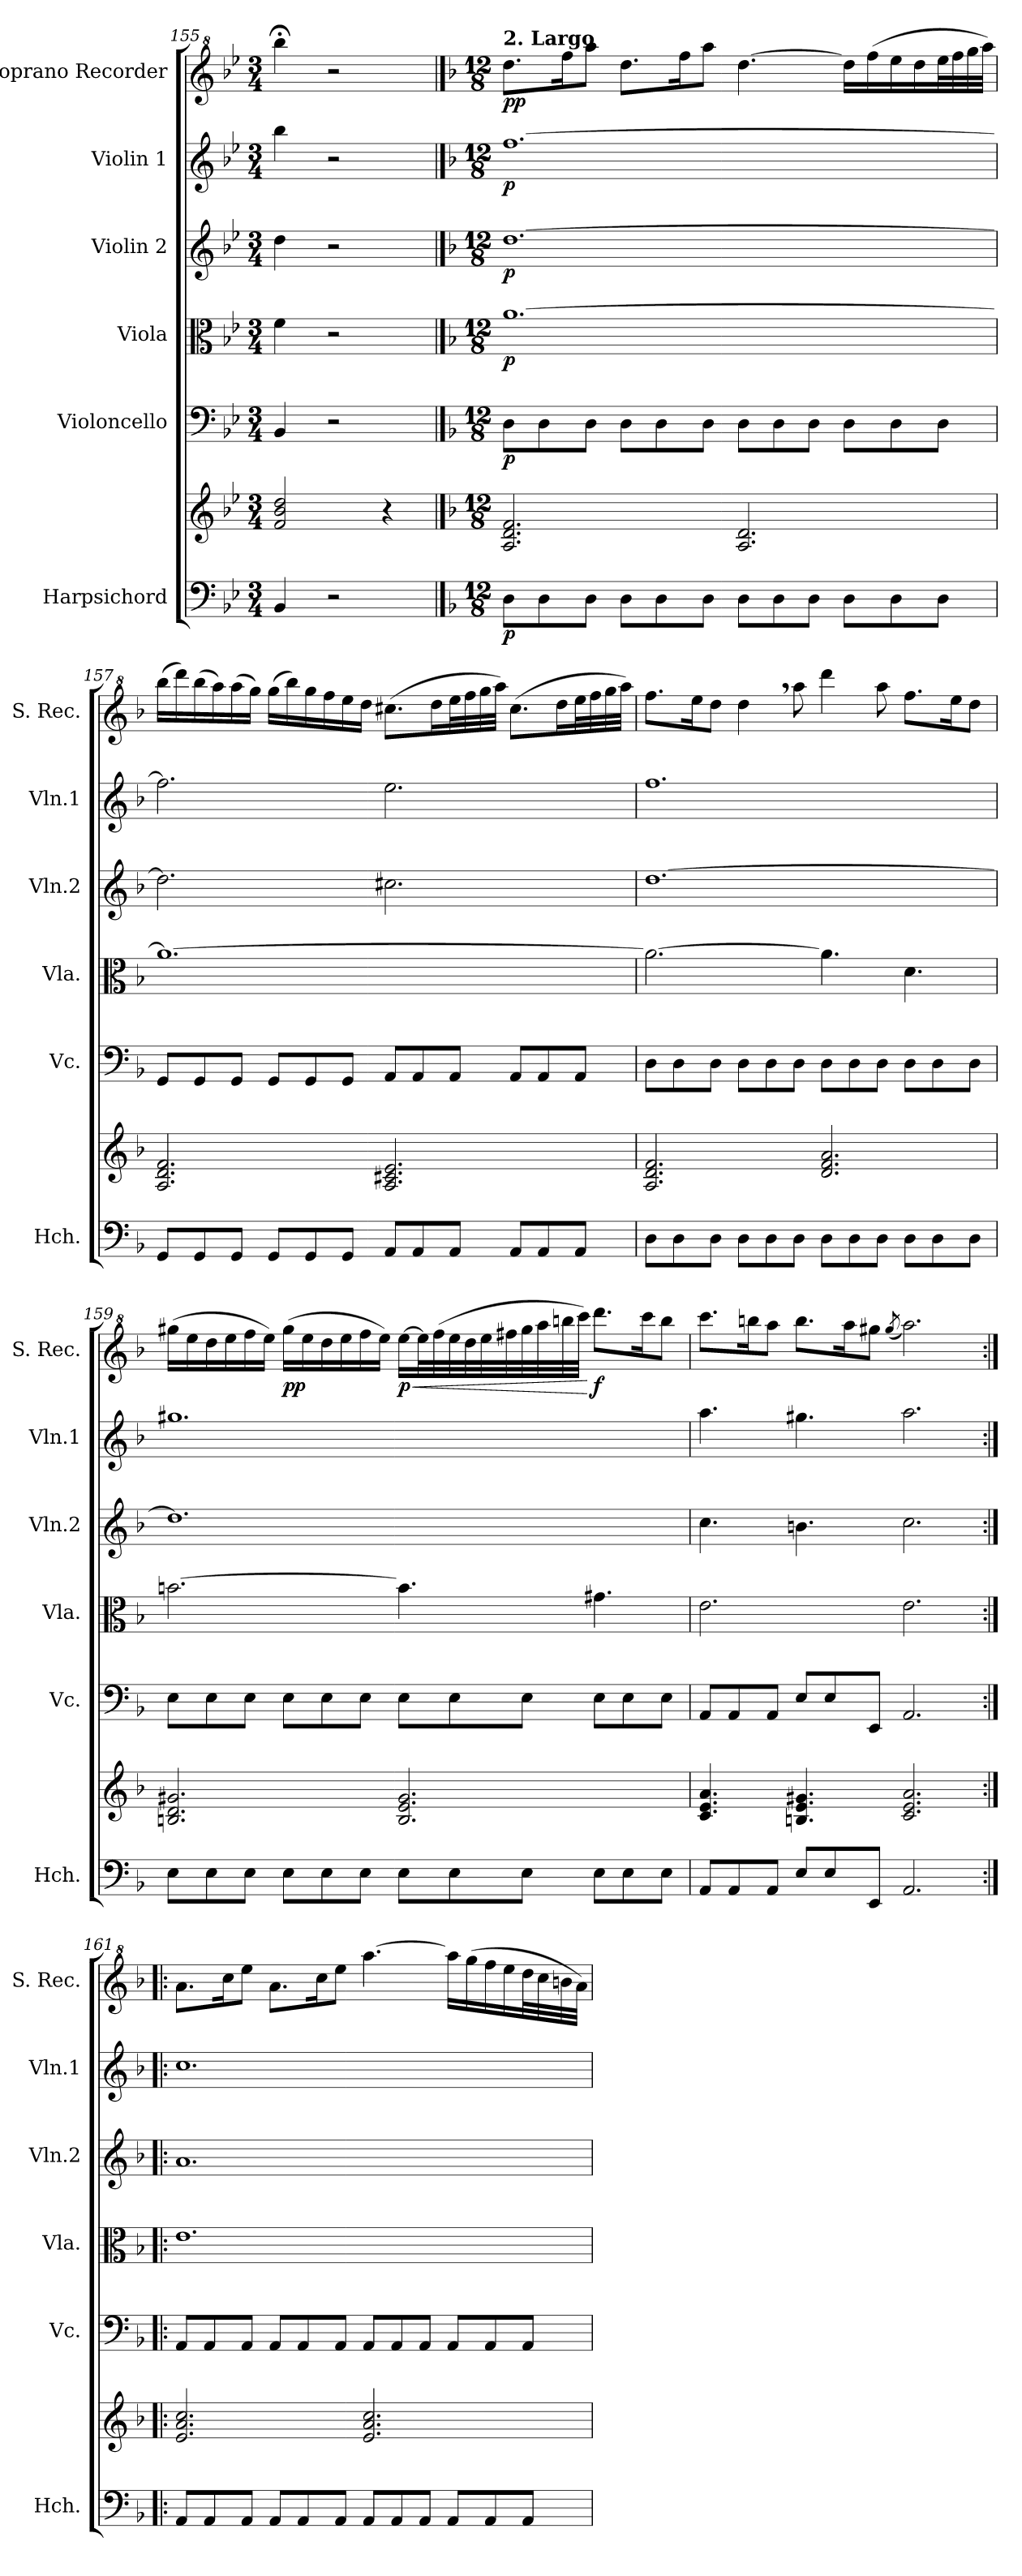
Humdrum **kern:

**kern	**kern	**dynam	**kern	**dynam	**kern	**dynam	**kern	**dynam	**kern	**dynam	**kern	**dynam
*part6	*part6	*part6	*part5	*part5	*part4	*part4	*part3	*part3	*part2	*part2	*part1	*part1
*staff7	*staff6	*staff6/7	*staff5	*staff5	*staff4	*staff4	*staff3	*staff3	*staff2	*staff2	*staff1	*staff1
*I"Harpsichord	*	*	*I"Violoncello	*	*I"Viola	*	*I"Violin 2	*	*I"Violin 1	*	*I"Soprano Recorder	*
*I'Hch.	*	*	*I'Vc.	*	*I'Vla.	*	*I'Vln.2	*	*I'Vln.1	*	*I'S. Rec.	*
*clefF4	*clefG2	*	*clefF4	*	*clefC3	*	*clefG2	*	*clefG2	*	*clefG^2	*
*k[b-e-]	*k[b-e-]	*	*k[b-e-]	*	*k[b-e-]	*	*k[b-e-]	*	*k[b-e-]	*	*k[b-e-]	*
*M3/4	*M3/4	*	*M3/4	*	*M3/4	*	*M3/4	*	*M3/4	*	*M3/4	*
=155	=155	=155	=155	=155	=155	=155	=155	=155	=155	=155	=155	=155
4BB-/	2f/ 2b-/ 2dd/	.	4BB-/	.	4f\	.	4dd\	.	4bb-\	.	4bbb-;<\	.
2r	.	.	2r	.	2r	.	2r	.	2r	.	2r	.
.	4r	.	.	.	.	.	.	.	.	.	.	.
!!LO:PB:g=z
==156	==156	==156	==156	==156	==156	==156	==156	==156	==156	==156	==156	==156
*k[b-]	*k[b-]	*	*k[b-]	*	*k[b-]	*	*k[b-]	*	*k[b-]	*	*k[b-]	*
*M12/8	*M12/8	*	*M12/8	*	*M12/8	*	*M12/8	*	*M12/8	*	*M12/8	*
*	*	*	*	*	*	*	*	*	*	*	*MM45	*
!	!	!	!	!	!	!	!	!	!	!	!LO:TX:a:B:t=2. Largo	!
!	!	!LO:DY:b=2	!	!LO:DY:b	!	!LO:DY:b	!	!LO:DY:b	!	!LO:DY:b	!	!LO:DY:b
!	!	!	!	!	!	!	!	!	!	!	!	!LO:DY:n=1:b
8D\L	2.A/ 2.d/ 2.f/	p	8D\L	p	[1.a	p	[1.dd	p	[1.ff	p	8.ddd\L	p p
8D\	.	.	8D\	.	.	.	.	.	.	.	.	.
.	.	.	.	.	.	.	.	.	.	.	16fff\K	.
8D\J	.	.	8D\J	.	.	.	.	.	.	.	8aaa\J	.
8D\L	.	.	8D\L	.	.	.	.	.	.	.	8.ddd\L	.
8D\	.	.	8D\	.	.	.	.	.	.	.	.	.
.	.	.	.	.	.	.	.	.	.	.	16fff\K	.
8D\J	.	.	8D\J	.	.	.	.	.	.	.	8aaa\J	.
8D\L	2.A/ 2.d/	.	8D\L	.	.	.	.	.	.	.	[4.ddd\	.
8D\	.	.	8D\	.	.	.	.	.	.	.	.	.
8D\J	.	.	8D\J	.	.	.	.	.	.	.	.	.
8D\L	.	.	8D\L	.	.	.	.	.	.	.	16ddd\LL]	.
.	.	.	.	.	.	.	.	.	.	.	(>16fff\	.
8D\	.	.	8D\	.	.	.	.	.	.	.	16eee\	.
.	.	.	.	.	.	.	.	.	.	.	16ddd\	.
8D\J	.	.	8D\J	.	.	.	.	.	.	.	32eee\L	.
.	.	.	.	.	.	.	.	.	.	.	32fff\	.
.	.	.	.	.	.	.	.	.	.	.	32ggg\	.
.	.	.	.	.	.	.	.	.	.	.	32aaa\JJJ)	.
=157	=157	=157	=157	=157	=157	=157	=157	=157	=157	=157	=157	=157
8GG/L	2.A/ 2.d/ 2.f/	.	8GG/L	.	1.a_	.	2.dd\]	.	2.ff\]	.	(>16bbb-\LL	.
.	.	.	.	.	.	.	.	.	.	.	16dddd\)	.
8GG/	.	.	8GG/	.	.	.	.	.	.	.	(>16bbb-\	.
.	.	.	.	.	.	.	.	.	.	.	16aaa\)	.
8GG/J	.	.	8GG/J	.	.	.	.	.	.	.	(>16aaa\	.
.	.	.	.	.	.	.	.	.	.	.	16ggg\JJ)	.
8GG/L	.	.	8GG/L	.	.	.	.	.	.	.	(16ggg\LL	.
.	.	.	.	.	.	.	.	.	.	.	16bbb-\)	.
8GG/	.	.	8GG/	.	.	.	.	.	.	.	16ggg\	.
.	.	.	.	.	.	.	.	.	.	.	16fff\	.
8GG/J	.	.	8GG/J	.	.	.	.	.	.	.	16eee\	.
.	.	.	.	.	.	.	.	.	.	.	16ddd\JJ	.
8AA/L	2.A/ 2.c#X/ 2.e/	.	8AA/L	.	.	.	2.cc#X\	.	2.ee\	.	(>8.ccc#X\L	.
8AA/	.	.	8AA/	.	.	.	.	.	.	.	.	.
.	.	.	.	.	.	.	.	.	.	.	16ddd\L	.
8AA/J	.	.	8AA/J	.	.	.	.	.	.	.	32eee\L	.
.	.	.	.	.	.	.	.	.	.	.	32fff\	.
.	.	.	.	.	.	.	.	.	.	.	32ggg\	.
.	.	.	.	.	.	.	.	.	.	.	32aaa\JJJ)	.
8AA/L	.	.	8AA/L	.	.	.	.	.	.	.	(>8.ccc#\L	.
8AA/	.	.	8AA/	.	.	.	.	.	.	.	.	.
.	.	.	.	.	.	.	.	.	.	.	16ddd\L	.
8AA/J	.	.	8AA/J	.	.	.	.	.	.	.	32eee\L	.
.	.	.	.	.	.	.	.	.	.	.	32fff\	.
.	.	.	.	.	.	.	.	.	.	.	32ggg\	.
.	.	.	.	.	.	.	.	.	.	.	32aaa\JJJ)	.
=158	=158	=158	=158	=158	=158	=158	=158	=158	=158	=158	=158	=158
8D\L	2.A/ 2.d/ 2.f/	.	8D\L	.	2.a\_	.	[1.dd	.	1.ff	.	8.fff\L	.
8D\	.	.	8D\	.	.	.	.	.	.	.	.	.
.	.	.	.	.	.	.	.	.	.	.	16eee\K	.
8D\J	.	.	8D\J	.	.	.	.	.	.	.	8ddd\J	.
8D\L	.	.	8D\L	.	.	.	.	.	.	.	4ddd,\	.
8D\	.	.	8D\	.	.	.	.	.	.	.	.	.
8D\J	.	.	8D\J	.	.	.	.	.	.	.	8aaa\	.
8D\L	2.d/ 2.f/ 2.a/	.	8D\L	.	4.a\]	.	.	.	.	.	4dddd\	.
8D\	.	.	8D\	.	.	.	.	.	.	.	.	.
8D\J	.	.	8D\J	.	.	.	.	.	.	.	8aaa\	.
8D\L	.	.	8D\L	.	4.d\	.	.	.	.	.	8.fff\L	.
8D\	.	.	8D\	.	.	.	.	.	.	.	.	.
.	.	.	.	.	.	.	.	.	.	.	16eee\K	.
8D\J	.	.	8D\J	.	.	.	.	.	.	.	8ddd\J	.
!!LO:LB:g=z
=159	=159	=159	=159	=159	=159	=159	=159	=159	=159	=159	=159	=159
8E\L	2.Bn/ 2.d/ 2.g#X/	.	8E\L	.	[2.bn\	.	1.dd]	.	1.gg#X	.	(>16ggg#X\LL	.
.	.	.	.	.	.	.	.	.	.	.	16eee\	.
8E\	.	.	8E\	.	.	.	.	.	.	.	16ddd\	.
.	.	.	.	.	.	.	.	.	.	.	16eee\	.
8E\J	.	.	8E\J	.	.	.	.	.	.	.	16fff\	.
.	.	.	.	.	.	.	.	.	.	.	16eee\JJ)	.
!	!	!	!	!	!	!	!	!	!	!	!	!LO:DY:b
8E\L	.	.	8E\L	.	.	.	.	.	.	.	(>16ggg#\LL	pp
.	.	.	.	.	.	.	.	.	.	.	16eee\	.
8E\	.	.	8E\	.	.	.	.	.	.	.	16ddd\	.
.	.	.	.	.	.	.	.	.	.	.	16eee\	.
8E\J	.	.	8E\J	.	.	.	.	.	.	.	16fff\	.
.	.	.	.	.	.	.	.	.	.	.	16eee\JJ)	.
!	!	!	!	!	!	!	!	!	!	!	!	!LO:HP:b
!	!	!	!	!	!	!	!	!	!	!	!	!LO:DY:n=1:b
8E\L	2.B/ 2.e/ 2.g#/	.	8E\L	.	4.b\]	.	.	.	.	.	[16eee\LL	< p
.	.	.	.	.	.	.	.	.	.	.	32eee\L]	.
.	.	.	.	.	.	.	.	.	.	.	(>32fff\	.
8E\	.	.	8E\	.	.	.	.	.	.	.	32eee\	.
.	.	.	.	.	.	.	.	.	.	.	32ddd\	.
.	.	.	.	.	.	.	.	.	.	.	32eee\	.
.	.	.	.	.	.	.	.	.	.	.	32fff#X\	.
8E\J	.	.	8E\J	.	.	.	.	.	.	.	32ggg#\	.
.	.	.	.	.	.	.	.	.	.	.	32aaa\	.
.	.	.	.	.	.	.	.	.	.	.	32bbbn\	.
.	.	.	.	.	.	.	.	.	.	.	32cccc\JJJ)	.
!	!	!	!	!	!	!	!	!	!	!	!	!LO:DY:n=2:b
8E\L	.	.	8E\L	.	4.g#X\	.	.	.	.	.	8.dddd\L	[ f
8E\	.	.	8E\	.	.	.	.	.	.	.	.	.
.	.	.	.	.	.	.	.	.	.	.	16cccc\K	.
8E\J	.	.	8E\J	.	.	.	.	.	.	.	8bbb\J	.
=160	=160	=160	=160	=160	=160	=160	=160	=160	=160	=160	=160	=160
8AA/L	4.c/ 4.e/ 4.a/	.	8AA/L	.	2.e\	.	4.cc\	.	4.aa\	.	8.cccc\L	.
8AA/	.	.	8AA/	.	.	.	.	.	.	.	.	.
.	.	.	.	.	.	.	.	.	.	.	16bbbn\K	.
8AA/J	.	.	8AA/J	.	.	.	.	.	.	.	8aaa\J	.
8E/L	4.Bn/ 4.e/ 4.g#X/	.	8E/L	.	.	.	4.bn\	.	4.gg#X\	.	8.bbb\L	.
8E/	.	.	8E/	.	.	.	.	.	.	.	.	.
.	.	.	.	.	.	.	.	.	.	.	16aaa\K	.
8EE/J	.	.	8EE/J	.	.	.	.	.	.	.	8ggg#X\J	.
.	.	.	.	.	.	.	.	.	.	.	(8qggg#/	.
2.AA/	2.c/ 2.e/ 2.a/	.	2.AA/	.	2.e\	.	2.cc\	.	2.aa\	.	2.aaa\)	.
=161:|!|:	=161:|!|:	=161:|!|:	=161:|!|:	=161:|!|:	=161:|!|:	=161:|!|:	=161:|!|:	=161:|!|:	=161:|!|:	=161:|!|:	=161:|!|:	=161:|!|:
8AA/L	2.e/ 2.a/ 2.cc/	.	8AA/L	.	1.e	.	1.a	.	1.cc	.	8.aa\L	.
8AA/	.	.	8AA/	.	.	.	.	.	.	.	.	.
.	.	.	.	.	.	.	.	.	.	.	16ccc\K	.
8AA/J	.	.	8AA/J	.	.	.	.	.	.	.	8eee\J	.
8AA/L	.	.	8AA/L	.	.	.	.	.	.	.	8.aa\L	.
8AA/	.	.	8AA/	.	.	.	.	.	.	.	.	.
.	.	.	.	.	.	.	.	.	.	.	16ccc\K	.
8AA/J	.	.	8AA/J	.	.	.	.	.	.	.	8eee\J	.
8AA/L	2.e/ 2.a/ 2.cc/	.	8AA/L	.	.	.	.	.	.	.	[4.aaa\	.
8AA/	.	.	8AA/	.	.	.	.	.	.	.	.	.
8AA/J	.	.	8AA/J	.	.	.	.	.	.	.	.	.
8AA/L	.	.	8AA/L	.	.	.	.	.	.	.	16aaa\LL]	.
.	.	.	.	.	.	.	.	.	.	.	(16ggg\	.
8AA/	.	.	8AA/	.	.	.	.	.	.	.	16fff\	.
.	.	.	.	.	.	.	.	.	.	.	16eee\	.
8AA/J	.	.	8AA/J	.	.	.	.	.	.	.	32ddd\L	.
.	.	.	.	.	.	.	.	.	.	.	32ccc\	.
.	.	.	.	.	.	.	.	.	.	.	32bbn\	.
.	.	.	.	.	.	.	.	.	.	.	32aa\JJJ)	.
=	=	=	=	=	=	=	=	=	=	=	=	=
*-	*-	*-	*-	*-	*-	*-	*-	*-	*-	*-	*-	*-
